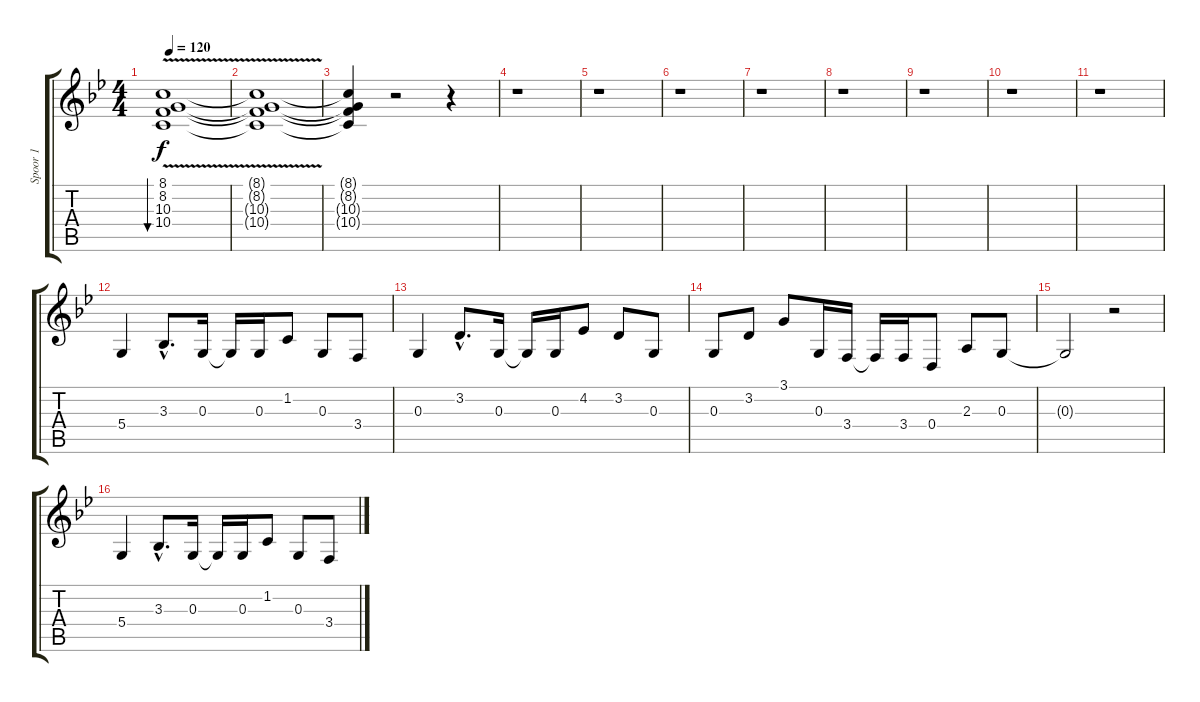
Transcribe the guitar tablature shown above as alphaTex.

\track ("Spoor 1" "Spoor 1") {instrument synthstrings1}
\staff {score tabs}
\tuning (E4 B3 G3 D3 A2 E2) {hide}
\ts (4 4)
\tempo 120
\clef g2
\ks bb
(8.1{v} 8.2 10.3 10.4).1{bu 480 dy f} |
(8.1{t} 8.2{t} 10.3{t} 10.4{t}).1 |
(8.1{t} 8.2{t} 10.3{t} 10.4{t}).4 r.2 r.4 |
r.1 |
r.1 |
r.1 |
r.1 |
r.1 |
r.1 |
r.1 |
r.1 |
5.4.4 3.3{hac}.8{d} 0.3.16 0.3{t}.16 0.3.16 1.2.8 0.3.8 3.4.8 |
0.3.4 3.2{hac}.8{d} 0.3.16 0.3{t}.16 0.3.16 4.2.8 3.2.8 0.3.8 |
0.3.8 3.2.8 3.1.8 0.3.16 3.4.16 3.4{t}.16 3.4.16 0.4.8 2.3.8 0.3.8 |
0.3{t}.2 r.2 |
5.4.4 3.3{hac}.8{d} 0.3.16 0.3{t}.16 0.3.16 1.2.8 0.3.8 3.4.8
